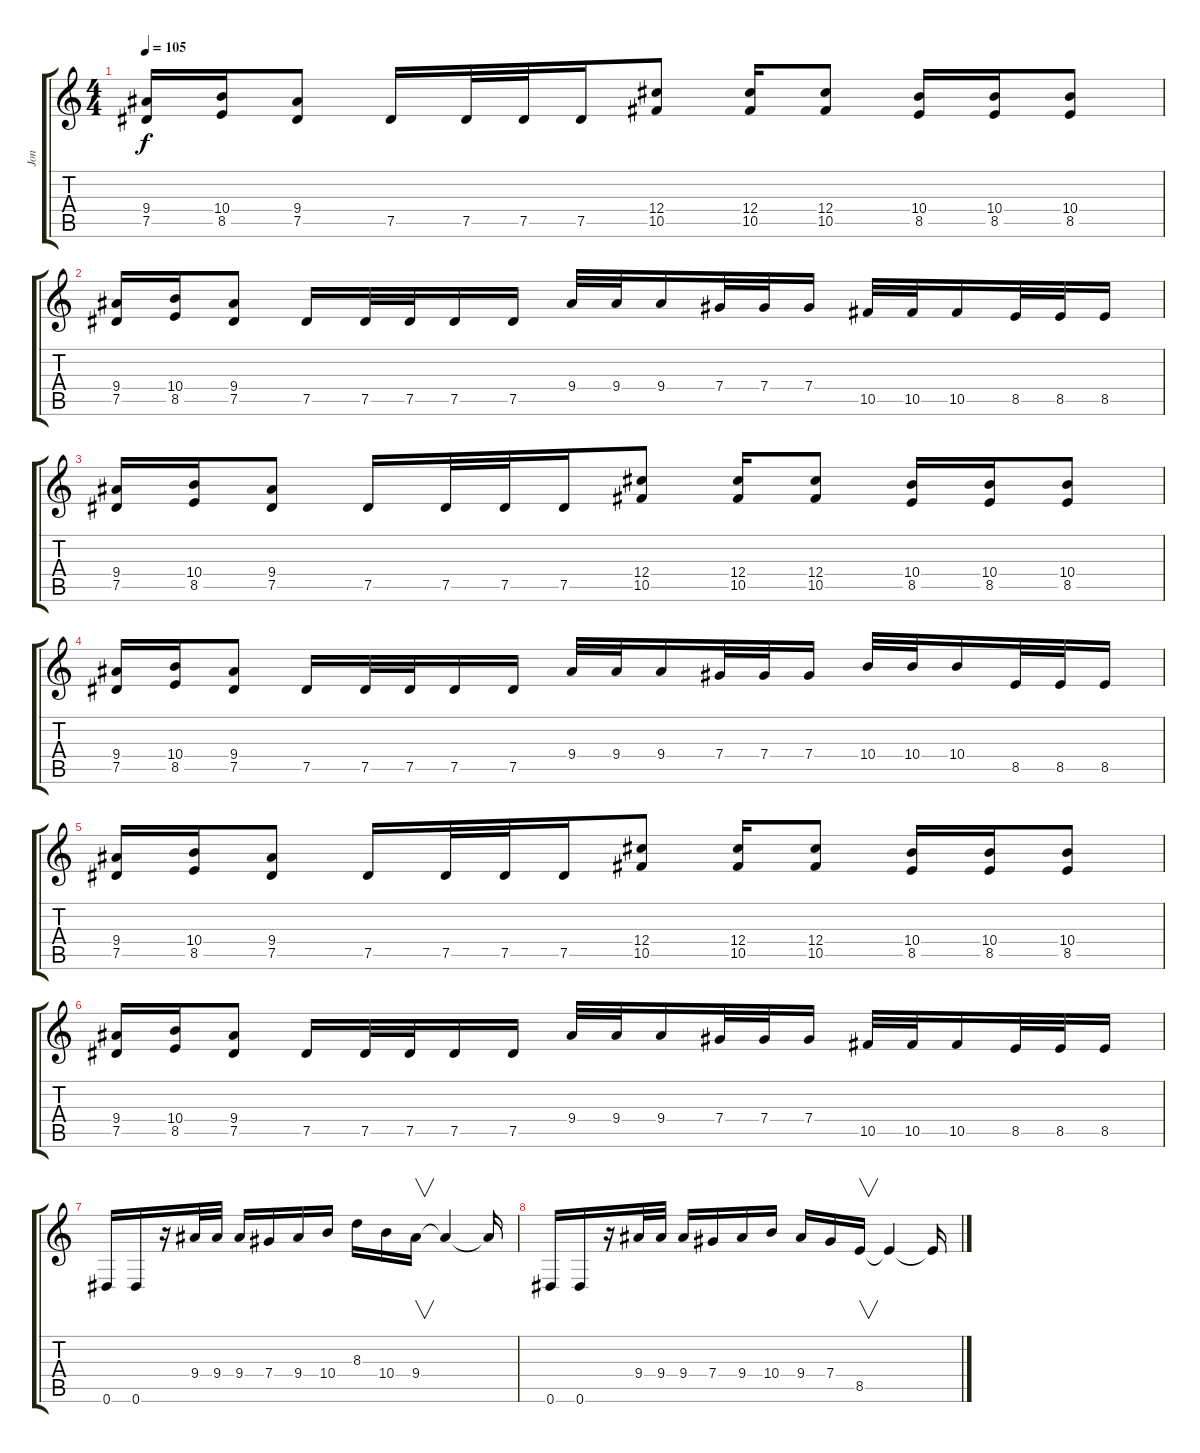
\track ("Jon" "Jon") {instrument distortionguitar}
\staff {score tabs}
\tuning (Eb4 Bb3 Gb3 Db3 Ab2 Eb2) {hide}
\ts (4 4)
\tempo 105
\clef g2
\ks c
(9.4 7.5).16{dy f} (10.4 8.5).16 (9.4 7.5).8 7.5.16 7.5.32 7.5.32 7.5.16 (12.4 10.5).8 (12.4 10.5).16 (12.4 10.5).8 (10.4 8.5).16 (10.4 8.5).16 (10.4 8.5).8 |
(9.4 7.5).16 (10.4 8.5).16 (9.4 7.5).8 7.5.16 7.5.32 7.5.32 7.5.16 7.5.16 9.4.32 9.4.32 9.4.16 7.4.32 7.4.32 7.4.16 10.5.32 10.5.32 10.5.16 8.5.32 8.5.32 8.5.16 |
(9.4 7.5).16 (10.4 8.5).16 (9.4 7.5).8 7.5.16 7.5.32 7.5.32 7.5.16 (12.4 10.5).8 (12.4 10.5).16 (12.4 10.5).8 (10.4 8.5).16 (10.4 8.5).16 (10.4 8.5).8 |
(9.4 7.5).16 (10.4 8.5).16 (9.4 7.5).8 7.5.16 7.5.32 7.5.32 7.5.16 7.5.16 9.4.32 9.4.32 9.4.16 7.4.32 7.4.32 7.4.16 10.4.32 10.4.32 10.4.16 8.5.32 8.5.32 8.5.16 |
(9.4 7.5).16 (10.4 8.5).16 (9.4 7.5).8 7.5.16 7.5.32 7.5.32 7.5.16 (12.4 10.5).8 (12.4 10.5).16 (12.4 10.5).8 (10.4 8.5).16 (10.4 8.5).16 (10.4 8.5).8 |
(9.4 7.5).16 (10.4 8.5).16 (9.4 7.5).8 7.5.16 7.5.32 7.5.32 7.5.16 7.5.16 9.4.32 9.4.32 9.4.16 7.4.32 7.4.32 7.4.16 10.5.32 10.5.32 10.5.16 8.5.32 8.5.32 8.5.16 |
0.6.16 0.6.16 r.16 9.4.32 9.4.32 9.4.16 7.4.16 9.4.16 10.4.16 8.3.16 10.4.16 9.4.16{v} 9.4{t}.4 9.4{t}.16 |
0.6.16 0.6.16 r.16 9.4.32 9.4.32 9.4.16 7.4.16 9.4.16 10.4.16 9.4.16 7.4.16 8.5.16{v} 8.5{t}.4 8.5{t}.16
